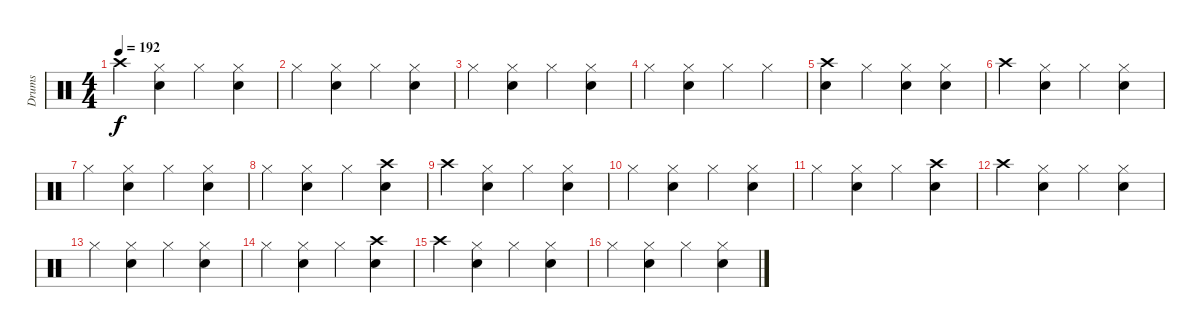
\track ("Drums" "Drums") {instrument percussion}
\staff {score}
\articulation defaults
\ts (4 4)
\tempo 192
\clef neutral
\ks c "Crash high (hit)".4{dy f}
("Hi-Hat (closed)" "Snare (hit) 2").4 "Hi-Hat (closed)".4 ("Hi-Hat (closed)" "Snare (hit) 2").4 |
"Hi-Hat (closed)".4 ("Hi-Hat (closed)" "Snare (hit) 2").4 "Hi-Hat (closed)".4 ("Hi-Hat (closed)" "Snare (hit) 2").4 |
"Hi-Hat (closed)".4 ("Hi-Hat (closed)" "Snare (hit) 2").4 "Hi-Hat (closed)".4 ("Hi-Hat (closed)" "Snare (hit) 2").4 |
"Hi-Hat (closed)".4 ("Hi-Hat (closed)" "Snare (hit) 2").4 "Hi-Hat (closed)".4 "Hi-Hat (closed)".4 |
("Crash high (hit)" "Snare (hit) 2").4 "Hi-Hat (closed)".4 ("Hi-Hat (closed)" "Snare (hit) 2").4 ("Hi-Hat (closed)" "Snare (hit) 2").4 |
"Crash high (hit)".4 ("Hi-Hat (closed)" "Snare (hit) 2").4 "Hi-Hat (closed)".4 ("Hi-Hat (closed)" "Snare (hit) 2").4 |
"Hi-Hat (closed)".4 ("Hi-Hat (closed)" "Snare (hit) 2").4 "Hi-Hat (closed)".4 ("Hi-Hat (closed)" "Snare (hit) 2").4 |
"Hi-Hat (closed)".4 ("Hi-Hat (closed)" "Snare (hit) 2").4 "Hi-Hat (closed)".4 ("Crash high (hit)" "Snare (hit) 2").4 |
"Crash high (hit)".4 ("Hi-Hat (closed)" "Snare (hit) 2").4 "Hi-Hat (closed)".4 ("Hi-Hat (closed)" "Snare (hit) 2").4 |
"Hi-Hat (closed)".4 ("Hi-Hat (closed)" "Snare (hit) 2").4 "Hi-Hat (closed)".4 ("Hi-Hat (closed)" "Snare (hit) 2").4 |
"Hi-Hat (closed)".4 ("Hi-Hat (closed)" "Snare (hit) 2").4 "Hi-Hat (closed)".4 ("Crash high (hit)" "Snare (hit) 2").4 |
"Crash high (hit)".4 ("Hi-Hat (closed)" "Snare (hit) 2").4 "Hi-Hat (closed)".4 ("Hi-Hat (closed)" "Snare (hit) 2").4 |
"Hi-Hat (closed)".4 ("Hi-Hat (closed)" "Snare (hit) 2").4 "Hi-Hat (closed)".4 ("Hi-Hat (closed)" "Snare (hit) 2").4 |
"Hi-Hat (closed)".4 ("Hi-Hat (closed)" "Snare (hit) 2").4 "Hi-Hat (closed)".4 ("Crash high (hit)" "Snare (hit) 2").4 |
"Crash high (hit)".4 ("Hi-Hat (closed)" "Snare (hit) 2").4 "Hi-Hat (closed)".4 ("Hi-Hat (closed)" "Snare (hit) 2").4 |
"Hi-Hat (closed)".4 ("Hi-Hat (closed)" "Snare (hit) 2").4 "Hi-Hat (closed)".4 ("Hi-Hat (closed)" "Snare (hit) 2").4
